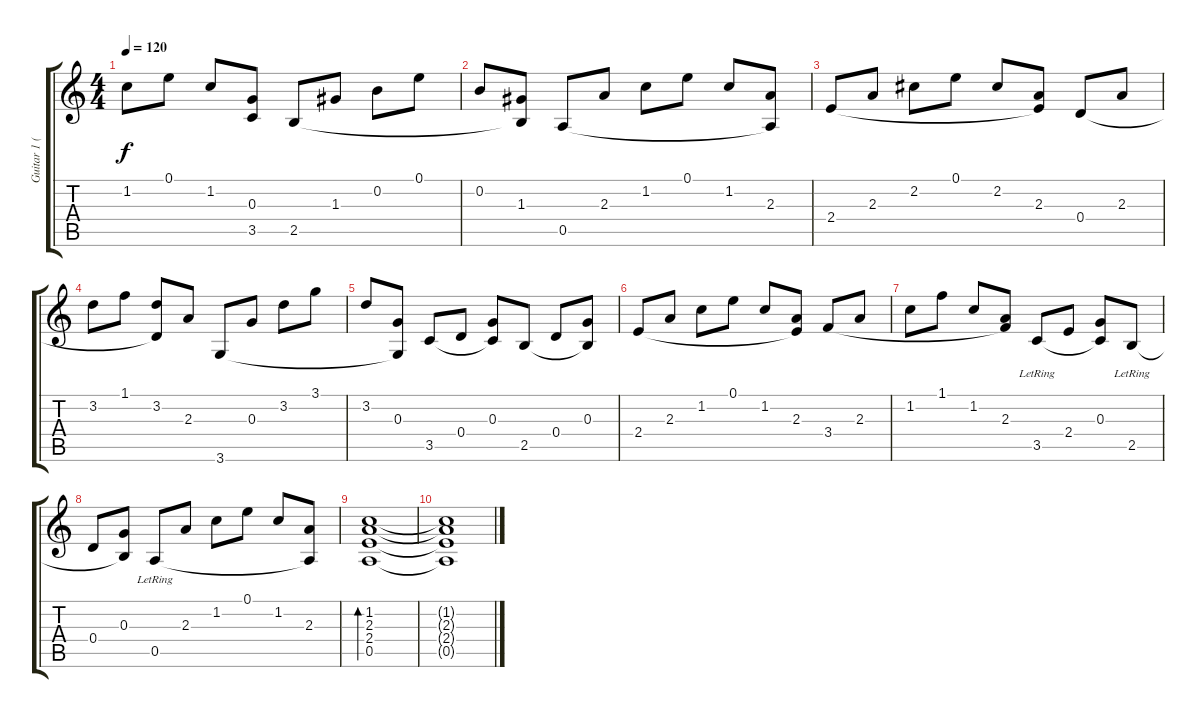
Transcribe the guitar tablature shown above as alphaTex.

\track ("Guitar 1 (acoustic steel)" "Guitar 1 (") {instrument acousticguitarsteel}
\staff {score tabs}
\tuning (E4 B3 G3 D3 A2 E2) {hide}
\ts (4 4)
\tempo 120
\clef g2
\ks c
1.2.8{dy f} 0.1.8 1.2.8 (0.3 3.5{t}).8 2.5.8 1.3.8 0.2.8 0.1.8 |
0.2.8 (1.3 2.5{t}).8 0.5.8 2.3.8 1.2.8 0.1.8 1.2.8 (2.3 0.5{t}).8 |
2.4.8 2.3.8 2.2.8 0.1.8 2.2.8 (2.3 2.4{t}).8 0.4.8 2.3.8 |
3.2.8 1.1.8 (3.2 0.4{t}).8 2.3.8 3.6.8 0.3.8 3.2.8 3.1.8 |
3.2.8 (0.3 3.6{t}).8 3.5.8 0.4.8 (0.3 3.5{t}).8 2.5.8 0.4.8 (0.3 2.5{t}).8 |
2.4.8 2.3.8 1.2.8 0.1.8 1.2.8 (2.3 2.4{t}).8 3.4.8 2.3.8 |
1.2.8 1.1.8 1.2.8 (2.3 3.4{t}).8 3.5{lr}.8 2.4.8 (0.3 3.5{t}).8 2.5{lr}.8 |
0.4.8 (0.3 2.5{t}).8 0.5{lr}.8 2.3.8 1.2.8 0.1.8 1.2.8 (2.3 0.5{t}).8 |
(1.2 2.3 2.4 0.5).1{bd 480} |
(1.2{t} 2.3{t} 2.4{t} 0.5{t}).1
